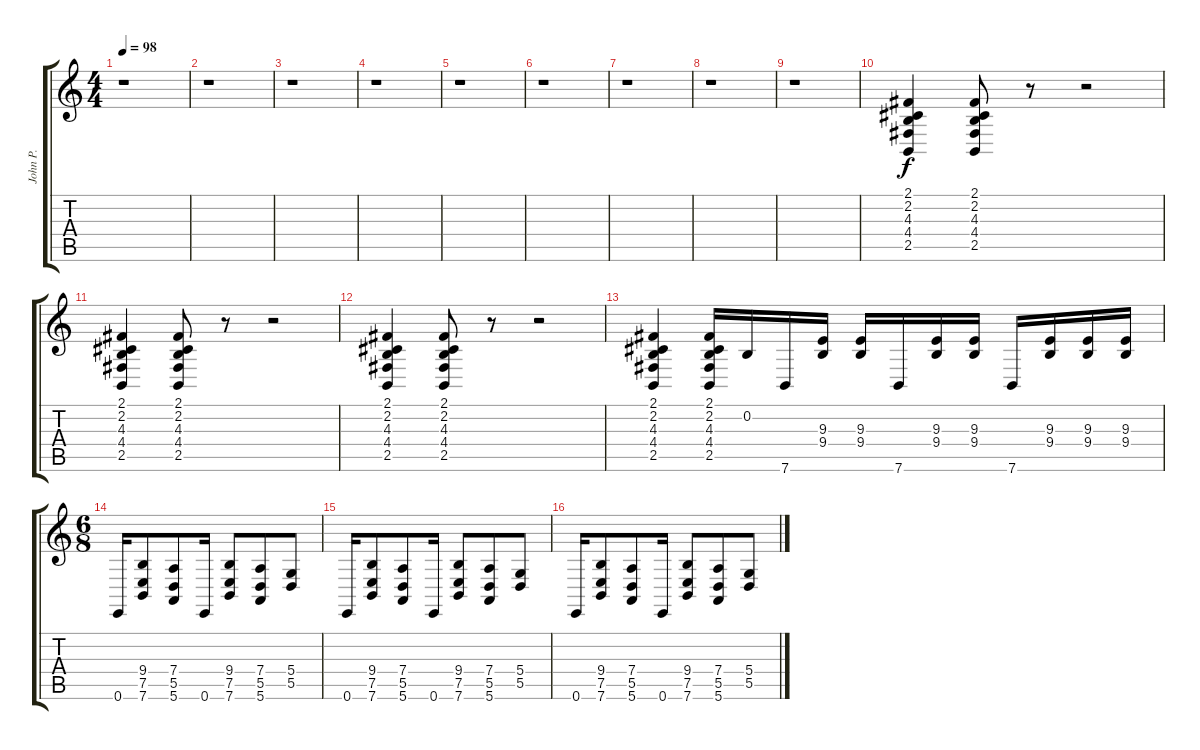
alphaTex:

\track ("John P." "John P.") {instrument lead8bassandlead}
\staff {score tabs}
\tuning (E4 B3 G3 D3 A2 E2) {hide}
\ts (4 4)
\tempo 98
\clef g2
\ks c
r.1{dy f instrument lead8bassandlead} |
r.1 |
r.1 |
r.1 |
r.1 |
r.1 |
r.1 |
r.1 |
r.1 |
(2.1 2.2 4.3 4.4 2.5).4 (2.1 2.2 4.3 4.4 2.5).8 r.8 r.2 |
(2.1 2.2 4.3 4.4 2.5).4 (2.1 2.2 4.3 4.4 2.5).8 r.8 r.2 |
(2.1 2.2 4.3 4.4 2.5).4 (2.1 2.2 4.3 4.4 2.5).8 r.8 r.2 |
(2.1 2.2 4.3 4.4 2.5).4 (2.1 2.2 4.3 4.4 2.5).16 0.2.16 7.6.16 (9.3 9.4).16 (9.3 9.4).16 7.6.16 (9.3 9.4).16 (9.3 9.4).16 7.6.16 (9.3 9.4).16 (9.3 9.4).16 (9.3 9.4).16 |
\ts (6 8)
0.6.16 (9.4 7.5 7.6).8 (7.4 5.5 5.6).8 0.6.16 (9.4 7.5 7.6).8 (7.4 5.5 5.6).8 (5.4 5.5).8 |
0.6.16 (9.4 7.5 7.6).8 (7.4 5.5 5.6).8 0.6.16 (9.4 7.5 7.6).8 (7.4 5.5 5.6).8 (5.4 5.5).8 |
0.6.16 (9.4 7.5 7.6).8 (7.4 5.5 5.6).8 0.6.16 (9.4 7.5 7.6).8 (7.4 5.5 5.6).8 (5.4 5.5).8
